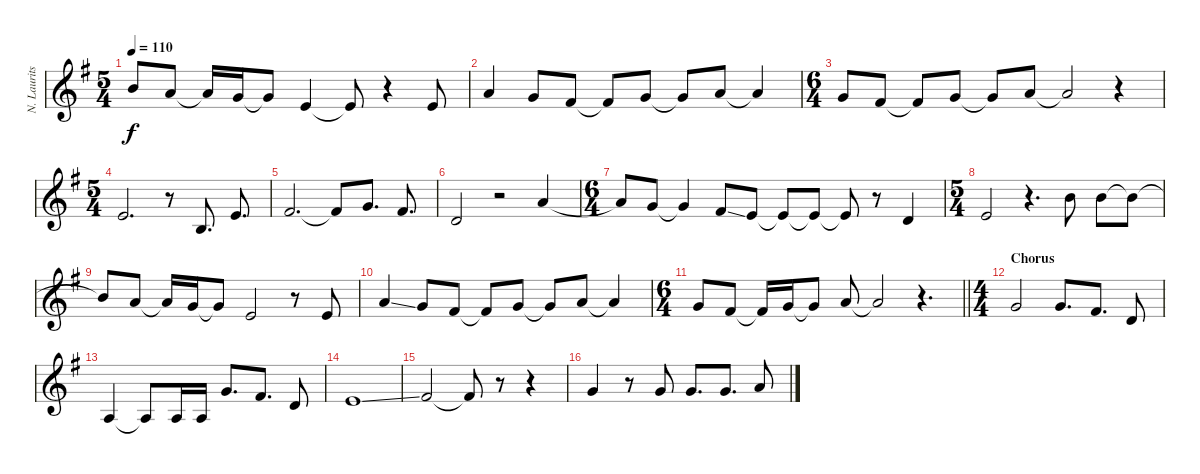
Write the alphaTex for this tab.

\track ("N. Lauritsen (Lead Vocals)" "N. Laurits") {instrument violin}
\staff {score}
\tuning (E4 B3 G3 D3 A2 E2) {hide}
\ts (5 4)
\tempo 110
\clef g2
\ks eminor
12.2{t}.8{dy f} 10.2.8 10.2{t}.16 8.2.16 8.2{t}.8 9.3.4 9.3{t}.8 r.4 9.3.8 |
14.3.4 12.3.8 11.3.8 11.3{t}.8 12.3.8 12.3{t}.8 14.3.8 14.3{t}.4 |
\ts (6 4)
12.3.8 11.3.8 11.3{t}.8 12.3.8 12.3{t}.8 14.3.8 14.3{t}.2 r.4 |
\ts (5 4)
9.3.2{d} r.8 9.4.8{d} 9.3.8{d} |
11.3.2{d} 11.3{t}.8 12.3.8{d} 11.3.8{d} |
7.3.2 r.2 14.3.4 |
\ts (6 4)
14.3{t}.8 12.3.8 12.3{t}.4 11.3{ss}.8 9.3.8 9.3{t}.8 9.3{t}.8 9.3{t}.8 r.8 7.3.4 |
\ts (5 4)
9.3.2 r.4{d} 12.2.8 12.2.8 12.2{t}.8 |
12.2{t}.8 10.2.8 10.2{t}.16 8.2.16 8.2{t}.8 9.3.2 r.8 9.3.8 |
14.3{ss}.4 12.3.8 11.3.8 11.3{t}.8 12.3.8 12.3{t}.8 14.3.8 14.3{t}.4 |
\ts (6 4)
\barLineRight lightlight
12.3.8 11.3.8 11.3{t}.16 12.3.16 12.3{t}.8 14.3.8 14.3{t}.2 r.4{d} |
\ts (4 4)
\section ("" "Chorus")
8.2.2 8.2.8{d} 7.2.8{d} 7.3.8 |
7.4.4 7.4{t}.8 7.4.16 7.4.16 8.2.8{d} 7.2.8{d} 7.3.8 |
9.3{ss}.1 |
11.3.2 11.3{t}.8 r.8 r.4 |
12.3.4 r.8 12.3.8 12.3.8{d} 12.3.8{d} 14.3.8
